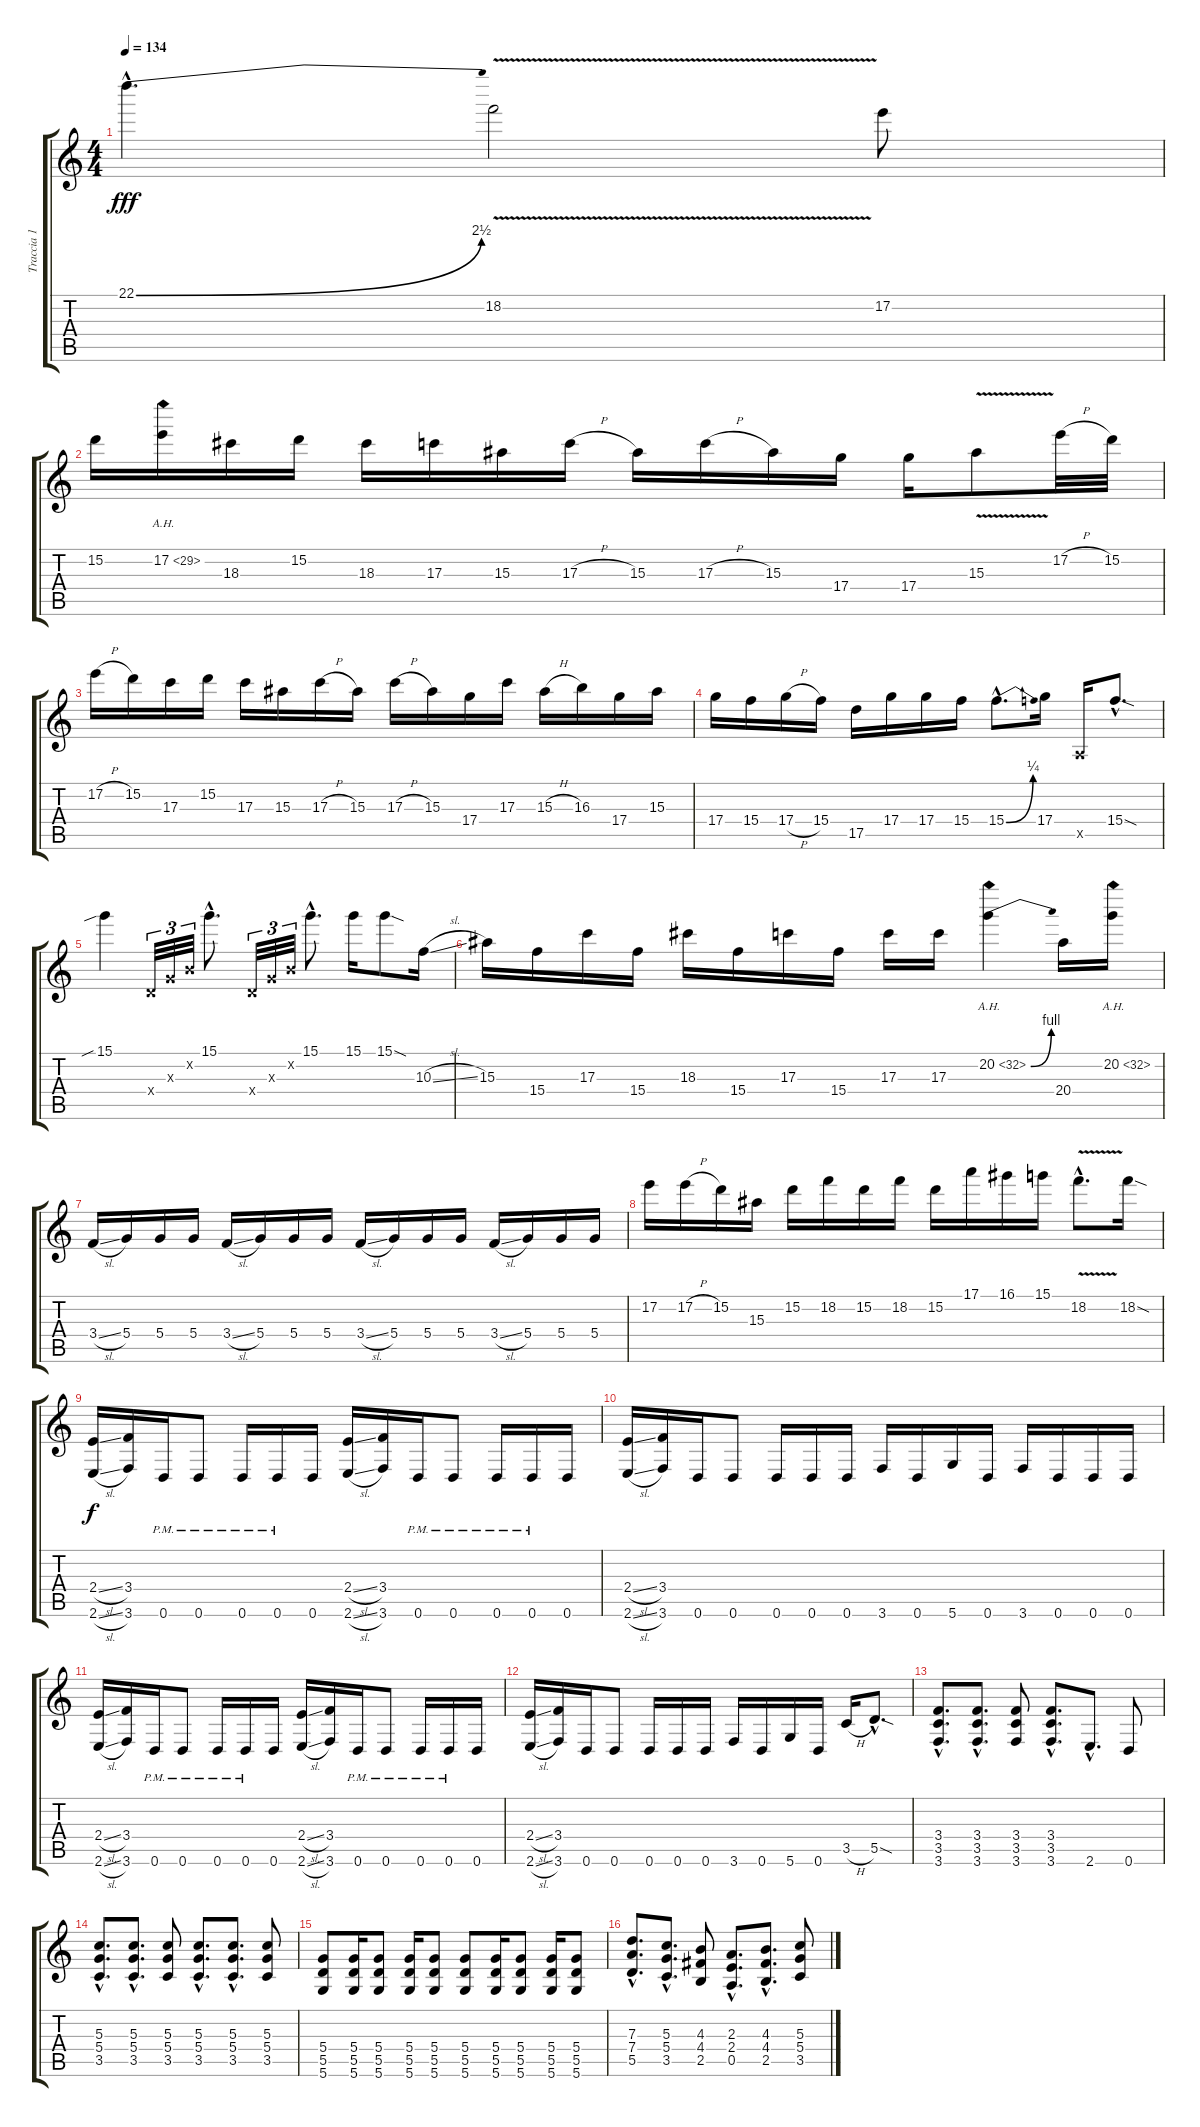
\track ("Traccia 1" "Traccia 1") {instrument distortionguitar}
\staff {score tabs}
\tuning (E4 B3 G3 D3 A2 D2) {hide}
\ts (4 4)
\tempo 134
\clef g2
\ks c
22.1{be (bend 0 0 60 10) hac}.4{d dy fff} 18.2{v}.2 17.2.8 |
15.2.16 17.2{ah 12}.16 18.3.16 15.2.16 18.3.16 17.3.16 15.3.16 17.3{h}.16 15.3.16 17.3{h}.16 15.3.16 17.4.16 17.4.16 15.3{v}.8 17.2{h}.32 15.2.32 |
17.2{h}.16 15.2.16 17.3.16 15.2.16 17.3.16 15.3.16 17.3{h}.16 15.3.16 17.3{h}.16 15.3.16 17.4.16 17.3.16 15.3{h}.16 16.3.16 17.4.16 15.3.16 |
17.4.16 15.4.16 17.4{h}.16 15.4.16 17.5.16 17.4.16 17.4.16 15.4.16 15.4{be (bend 0 0 60 1) hac}.8{d} 17.4.16 0.5{x}.16 15.4{sod hac}.8{d} |
15.1{sib}.4 0.4{x}.32{tu (3 2)} 0.3{x}.32{tu (3 2)} 0.2{x}.32{tu (3 2)} 15.1{hac}.8{d} 0.4{x}.32{tu (3 2)} 0.3{x}.32{tu (3 2)} 0.2{x}.32{tu (3 2)} 15.1{hac}.8{d} 15.1.16 15.1{sod}.8 10.3{sl}.16 |
15.3.16 15.4.16 17.3.16 15.4.16 18.3.16 15.4.16 17.3.16 15.4.16 17.3.16 17.3.16 20.2{be (bend 0 0 60 4) ah 12}.4 20.4.16 20.2{ah 12}.16 |
3.4{sl}.16 5.4.16 5.4.16 5.4.16 3.4{sl}.16 5.4.16 5.4.16 5.4.16 3.4{sl}.16 5.4.16 5.4.16 5.4.16 3.4{sl}.16 5.4.16 5.4.16 5.4.16 |
17.2.16 17.2{h}.16 15.2.16 15.3.16 15.2.16 18.2.16 15.2.16 18.2.16 15.2.16 17.1.16 16.1.16 15.1.16 18.2{v hac}.8{d} 18.2{sod}.16 |
(2.4{sl} 2.6{sl}).16{dy f} (3.4 3.6).16 0.6{pm}.16 0.6{pm}.8 0.6{pm}.16 0.6{pm}.16 0.6.16 (2.4{sl} 2.6{sl}).16 (3.4 3.6).16 0.6{pm}.16 0.6{pm}.8 0.6{pm}.16 0.6{pm}.16 0.6.16 |
(2.4{sl} 2.6{sl}).16 (3.4 3.6).16 0.6.16 0.6.8 0.6.16 0.6.16 0.6.16 3.6.16 0.6.16 5.6.16 0.6.16 3.6.16 0.6.16 0.6.16 0.6.16 |
(2.4{sl} 2.6{sl}).16 (3.4 3.6).16 0.6{pm}.16 0.6{pm}.8 0.6{pm}.16 0.6{pm}.16 0.6.16 (2.4{sl} 2.6{sl}).16 (3.4 3.6).16 0.6{pm}.16 0.6{pm}.8 0.6{pm}.16 0.6{pm}.16 0.6.16 |
(2.4{sl} 2.6{sl}).16 (3.4 3.6).16 0.6.16 0.6.8 0.6.16 0.6.16 0.6.16 3.6.16 0.6.16 5.6.16 0.6.16 3.5{h}.16 5.5{sod hac}.8{d} |
(3.4{hac} 3.5{hac} 3.6{hac}).8{d} (3.4{hac} 3.5{hac} 3.6{hac}).8{d} (3.4 3.5 3.6).8 (3.4{hac} 3.5{hac} 3.6{hac}).8{d} 2.6{hac}.8{d} 0.6.8 |
(5.3{hac} 5.4{hac} 3.5{hac}).8{d} (5.3{hac} 5.4{hac} 3.5{hac}).8{d} (5.3 5.4 3.5).8 (5.3{hac} 5.4{hac} 3.5{hac}).8{d} (5.3{hac} 5.4{hac} 3.5{hac}).8{d} (5.3 5.4 3.5).8 |
(5.4 5.5 5.6).8 (5.4 5.5 5.6).16 (5.4 5.5 5.6).8 (5.4 5.5 5.6).16 (5.4 5.5 5.6).8 (5.4 5.5 5.6).8 (5.4 5.5 5.6).16 (5.4 5.5 5.6).8 (5.4 5.5 5.6).16 (5.4 5.5 5.6).8 |
(7.3{hac} 7.4{hac} 5.5{hac}).8{d} (5.3{hac} 5.4{hac} 3.5{hac}).8{d} (4.3 4.4 2.5).8 (2.3{hac} 2.4{hac} 0.5{hac}).8{d} (4.3{hac} 4.4{hac} 2.5{hac}).8{d} (5.3 5.4 3.5).8
